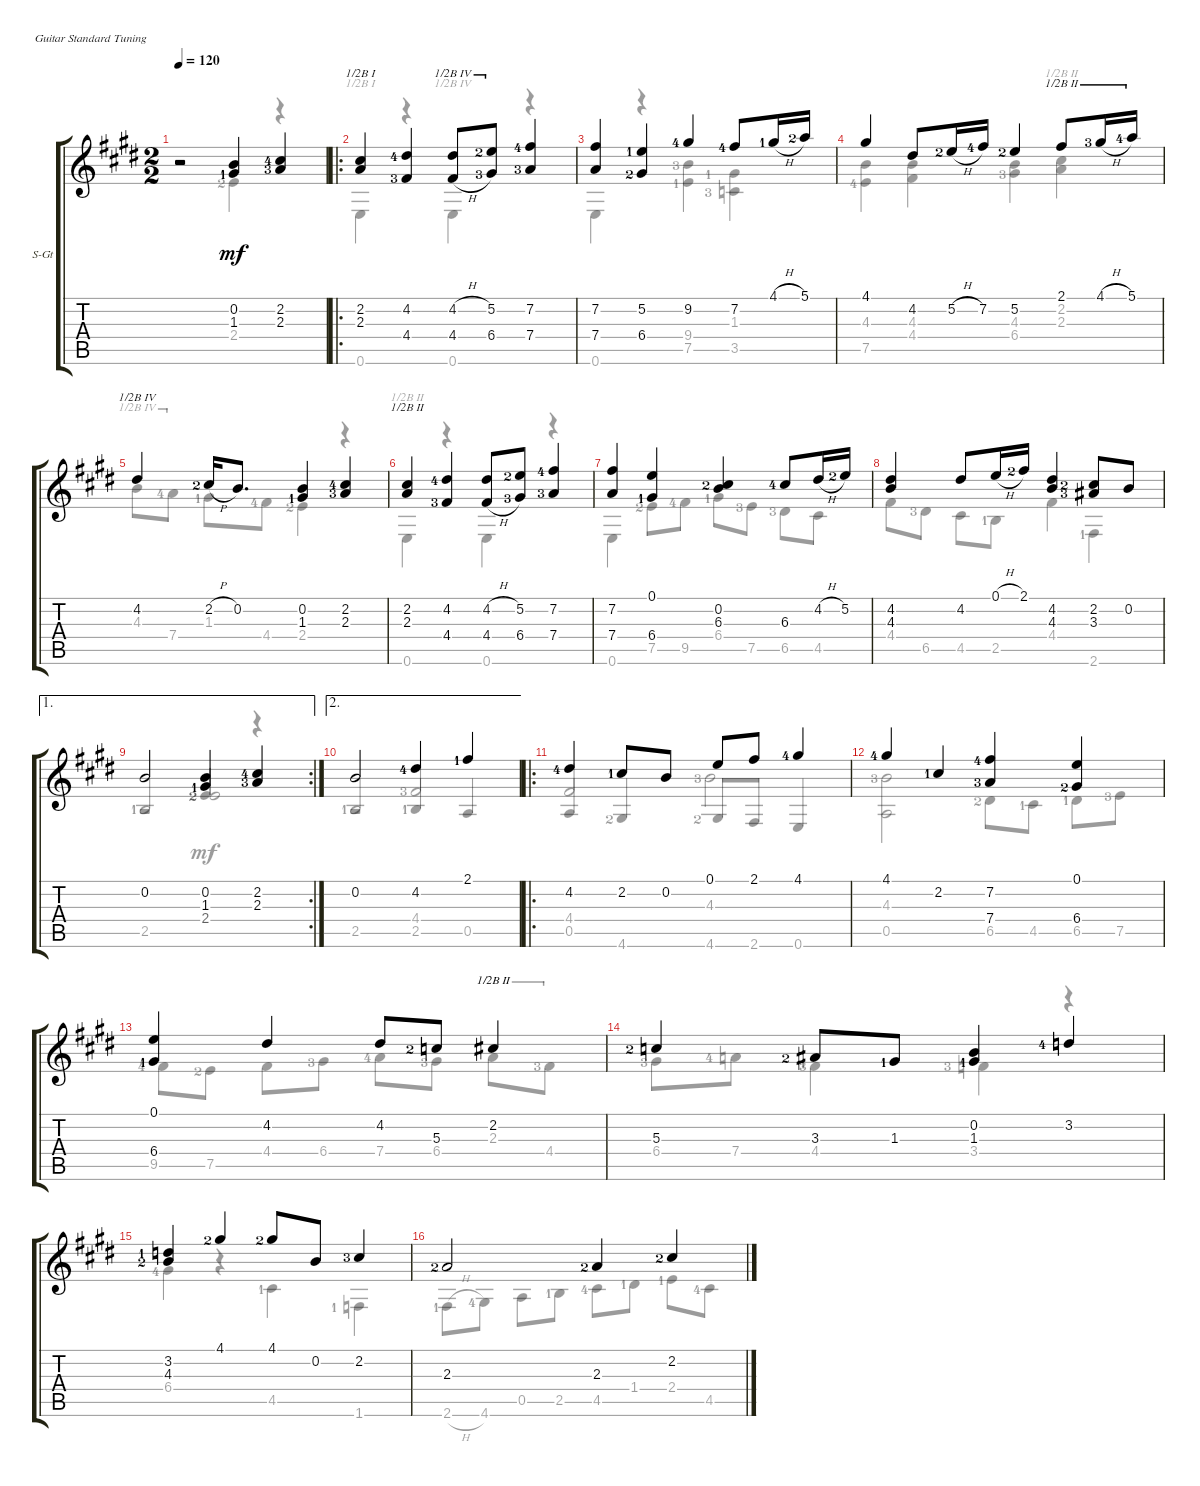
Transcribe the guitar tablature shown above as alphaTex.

\defaultSystemsLayout 4
\bracketExtendMode groupsimilarinstruments
\firstSystemTrackNameOrientation horizontal
\otherSystemsTrackNameOrientation horizontal
\track ("Steel Guitar" "S-Gt") {instrument acousticguitarsteel}
\staff {score tabs}
\tuning (E4 B3 G3 D3 A2 E2)
\voice
\ts (2 2)
\tempo 120
\clef g2
\ks e
r.2{dy mf instrument acousticguitarsteel} (0.2 1.3{lf 2}).4 (2.3{lf 4} 2.2{lf 5}).4 |
\ro
(2.2 2.3).4{barre (1 half)} (4.4{lf 4} 4.2{lf 5}).4 (4.2{h} 4.4{h}).8{barre (4 half)} (6.4{lf 4} 5.2{lf 3}).8{barre (4 half)} (7.2{lf 5} 7.4{lf 4}).4 |
(7.4 7.2).4 (5.2{lf 2} 6.4{lf 3}).4 9.2{lf 5}.4 7.2{lf 5}.8 4.1{h lf 2}.16 5.1{lf 3}.16 |
4.1.4 4.2.8 5.2{h lf 3}.16 7.2{lf 5}.16 5.2{lf 3}.4 2.1.8{barre (2 half)} 4.1{h lf 4}.16{barre (2 half)} 5.1{lf 5}.16{barre (2 half)} |
4.2.4{barre (4 half)} 2.2{h lf 3}.16 0.2.8{d} (0.2 1.3{lf 2}).4 (2.3{lf 4} 2.2{lf 5}).4 |
(2.2 2.3).4{barre (2 half)} (4.4{lf 4} 4.2{lf 5}).4 (4.2{h} 4.4{h}).8 (6.4{lf 4} 5.2{lf 3}).8 (7.2{lf 5} 7.4{lf 4}).4 |
(7.2 7.4).4 (0.1 6.4{lf 2}).4 (6.3{lf 3} 0.2).4 6.3{lf 5}.8 4.2{h}.16 5.2{lf 3}.16 |
(4.2 4.3).4 4.2.8 0.1{h}.16 2.1{lf 3}.16 (4.2 4.3).4 (2.2{lf 3} 3.3{lf 4}).8 0.2.8 |
\ae 1
\rc 2
0.2.2 (0.2 1.3{lf 2}).4 (2.2{lf 5} 2.3{lf 4}).4 |
\ae 2
0.2.2 4.2{lf 5}.4 2.1{lf 2}.4 |
\ro
4.2{lf 5}.4 2.2{lf 2}.8 0.2.8 0.1.8 2.1.8 4.1{lf 5}.4 |
4.1{lf 5}.4 2.2{lf 2}.4 (7.2{lf 5} 7.4{lf 4}).4 (6.4{lf 3} 0.1).4 |
(0.1 6.4{lf 2}).4 4.2.4 4.2.8 5.3{lf 3}.8 2.2.4{barre (2 half)} |
5.3{lf 3}.4 3.3{lf 3}.8 1.3{lf 2}.8 (0.2 1.3{lf 2}).4 3.2{lf 5}.4 |
(3.2{lf 2} 4.3{lf 3}).4 4.1{lf 3}.4 4.1{lf 3}.8 0.2.8 2.2{lf 4}.4 |
2.3{lf 3}.2 2.3{lf 3}.4 2.2{lf 3}.4
\voice
\clef g2
\ottava regular
\simile none
\ks e
r.2{dy mf} 2.4{lf 3}.4 r.4 |
0.6.4{barre (1 half)} r.4 0.6.4{barre (4 half)} r.4 |
0.6.4 r.4 (7.5{lf 2} 9.4{lf 4}).4 (1.3{lf 2} 3.5{lf 4}).4 |
(7.5{lf 5} 4.3).4 (4.3 4.4).4 (4.3 6.4{lf 4}).4 (2.3 2.2).4{barre (2 half)} |
4.3.8{barre (4 half)} 7.4{lf 5}.8{barre (4 half)} 1.3{lf 2}.8 4.4{lf 5}.8 2.4{lf 3}.4 r.4 |
0.6.4{barre (2 half)} r.4 0.6.4 r.4 |
0.6.4 7.5{lf 3}.8 9.5{lf 5}.8 6.4{lf 2}.8 7.5{lf 4}.8 6.5{lf 4}.8 4.5.8 |
4.4.8 6.5{lf 4}.8 4.5.8 2.5{lf 2}.8 4.4.4 2.6{lf 2}.4 |
2.5{lf 2}.2{beam invert} 2.4{lf 3}.4{beam invert} r.4{beam invert} |
2.5{lf 2}.2{beam invert} 2.5{lf 2}.4{beam invert} 0.5.4{beam invert} |
0.5.4{beam invert} 4.6{lf 3}.4{beam invert} 4.6{lf 3}.8{beam invert} 2.6.8 0.6.4{beam invert} |
(0.5 4.3{lf 4}).2 6.5{lf 3}.8 4.5{lf 2}.8 6.5{lf 2}.8 7.5{lf 4}.8 |
9.5{lf 5}.8 7.5{lf 3}.8 4.4.8 6.4{lf 4}.8 7.4{lf 5}.8 6.4{lf 4}.8 2.3.8{barre (2 half)} 4.4{lf 4}.8{barre (2 half)} |
6.4{lf 4}.8 7.4{lf 5}.8 4.4{lf 4}.4 3.4{lf 4}.4 r.4 |
6.4{lf 5}.4 r.4 4.5{lf 2}.4 1.6{lf 2}.4 |
2.6{h lf 2}.8 4.6{lf 5}.8 0.5.8 2.5{lf 2}.8 4.5{lf 5}.8 1.4{lf 2}.8 2.4{lf 2}.8 4.5{lf 5}.8
\voice
\clef g2
\ottava regular
\simile none
\ks e
|
|
|
|
|
|
|
|
r.2 2.4{lf 3}.2{beam invert} |
r.2 4.4{lf 4}.2{beam invert} |
4.4.2{beam invert} 4.3{lf 4}.2 |
|
|
|
|
